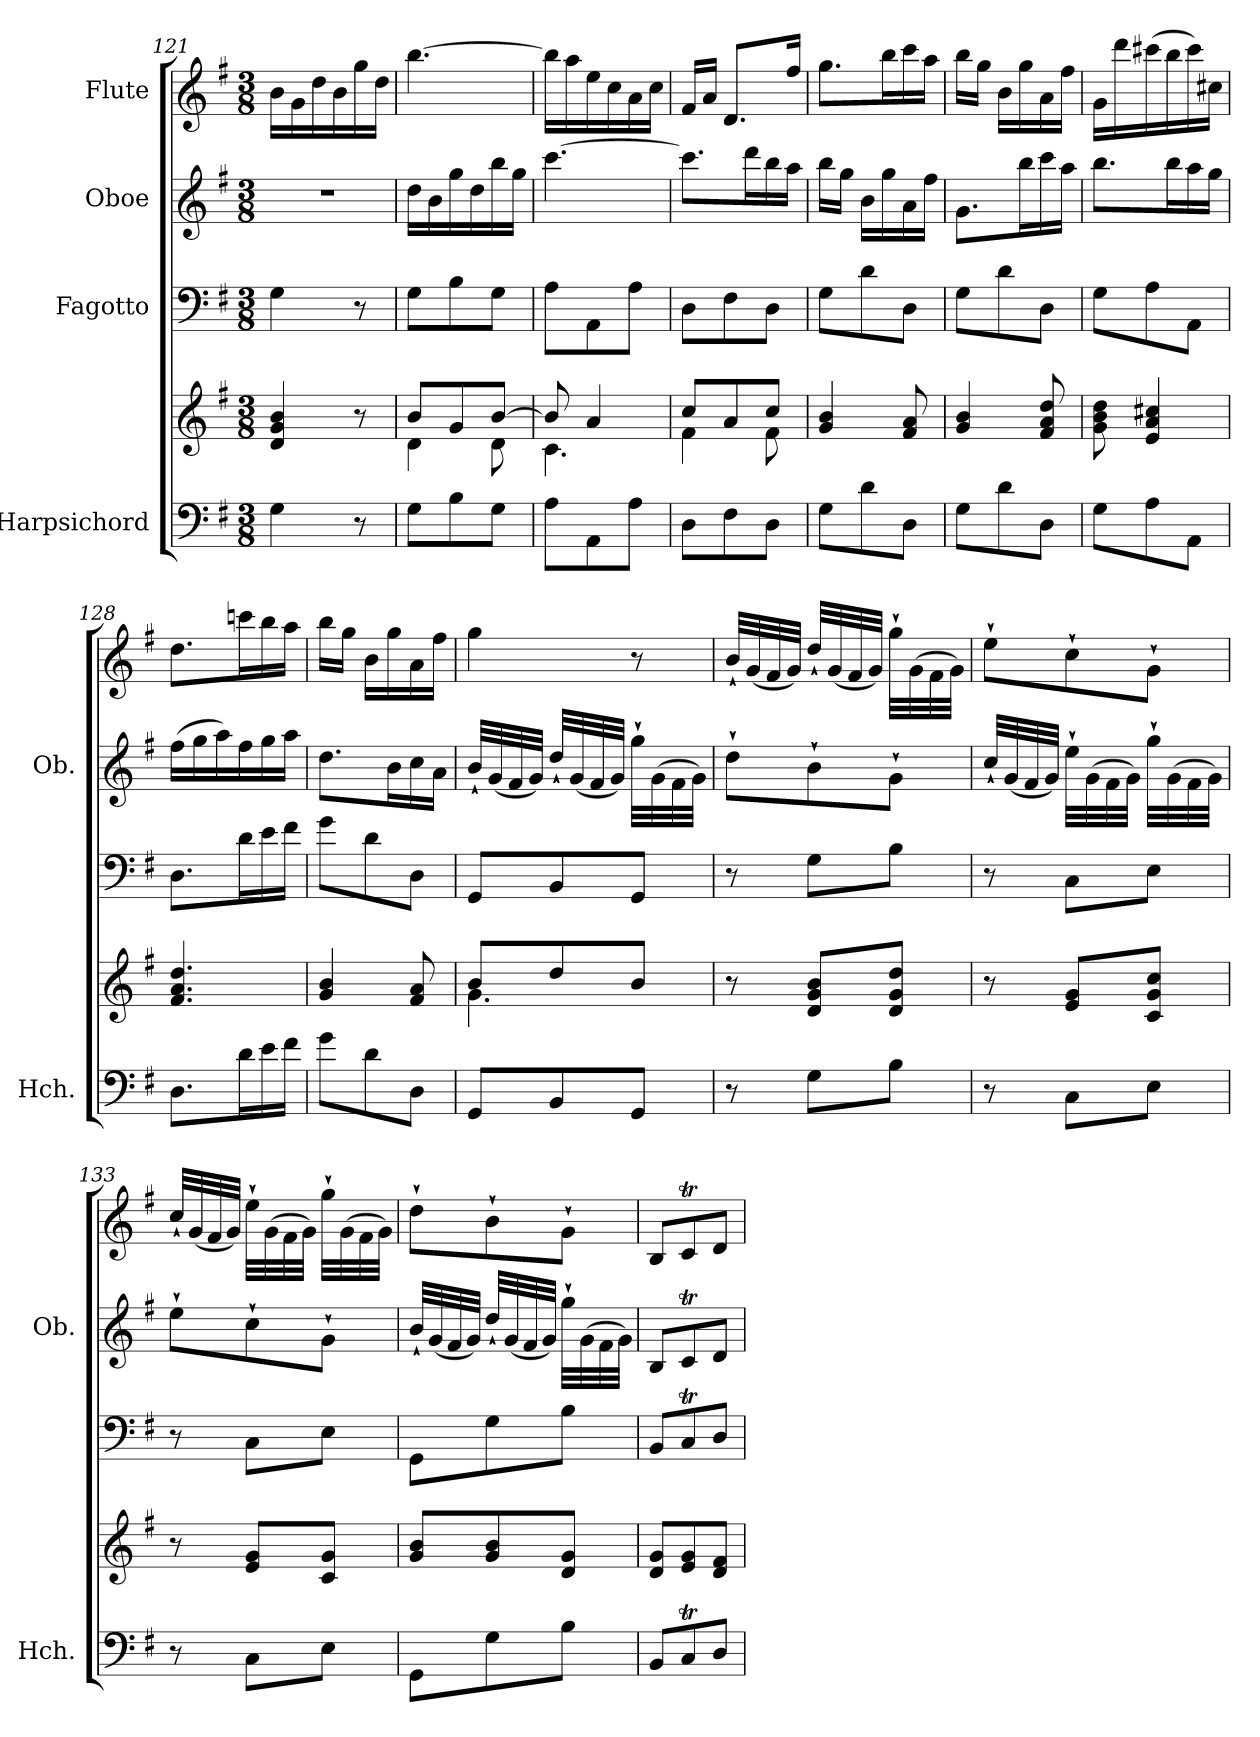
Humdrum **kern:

**kern	**kern	**kern	**kern	**kern
*part4	*part4	*part3	*part2	*part1
*staff5	*staff4	*staff3	*staff2	*staff1
*I"Harpsichord	*	*I"Fagotto	*I"Oboe	*I"Flute
*I'Hch.	*	*	*I'Ob.	*
!!LO:LB:g=z
*clefF4	*clefG2	*clefF4	*clefG2	*clefG2
*k[f#]	*k[f#]	*k[f#]	*k[f#]	*k[f#]
*M3/8	*M3/8	*M3/8	*M3/8	*M3/8
=121	=121	=121	=121	=121
4G\	4d/ 4g/ 4b/	4G\	4.r	16b\LL
.	.	.	.	16g\
.	.	.	.	16dd\
.	.	.	.	16b\
8r	8r	8r	.	16gg\
.	.	.	.	16dd\JJ
=122	=122	=122	=122	=122
*	*^	*	*	*
8G\L	8b/L	4d\	8G\L	16dd\LL	[4.bb\
.	.	.	.	16b\	.
8B\	8g/	.	8B\	16gg\	.
.	.	.	.	16dd\	.
8G\J	[8b/J	8d\	8G\J	16bb\	.
.	.	.	.	16gg\JJ	.
=123	=123	=123	=123	=123	=123
8A\L	8b/]	4.c\	8A\L	[4.ccc\	16bb\LL]
.	.	.	.	.	16aa\
8AA\	4a/	.	8AA\	.	16ee\
.	.	.	.	.	16cc\
8A\J	.	.	8A\J	.	16a\
.	.	.	.	.	16cc\JJ
=124	=124	=124	=124	=124	=124
8D\L	8cc/L	4f#\	8D\L	8.ccc\L]	16f#/LL
.	.	.	.	.	16a/JJ
8F#\	8a/	.	8F#\	.	8.d/L
.	.	.	.	16ddd\L	.
8D\J	8cc/J	8f#\	8D\J	16bb\	.
.	.	.	.	16aa\JJ	16ff#/Jk
*	*v	*v	*	*	*
=125	=125	=125	=125	=125
8G\L	4g/ 4b/	8G\L	16bb\LL	8.gg\L
.	.	.	16gg\JJ	.
8d\	.	8d\	16b\LL	.
.	.	.	16gg\	16bb\L
8D\J	8f#/ 8a/	8D\J	16a\	16ccc\
.	.	.	16ff#\JJ	16aa\JJ
=126	=126	=126	=126	=126
8G\L	4g/ 4b/	8G\L	8.g\L	16bb\LL
.	.	.	.	16gg\JJ
8d\	.	8d\	.	16b\LL
.	.	.	16bb\L	16gg\
8D\J	8f#/ 8a/ 8dd/	8D\J	16ccc\	16a\
.	.	.	16aa\JJ	16ff#\JJ
=127	=127	=127	=127	=127
8G\L	8g\ 8b\ 8dd\	8G\L	8.bb\L	16g\LL
.	.	.	.	16ddd\
8A\	4e/ 4a/ 4cc#X/	8A\	.	(16ccc#X\
.	.	.	16bb\L	16bb\
8AA\J	.	8AA\J	16aa\	16ccc#\)
.	.	.	16gg\JJ	16cc#X\JJ
=128	=128	=128	=128	=128
8.D\L	4.f#/ 4.a/ 4.dd/	8.D\L	(16ff#\LL	8.dd\L
.	.	.	16gg\	.
.	.	.	16aa\)	.
16d\L	.	16d\L	16ff#\	16cccn\L
16e\	.	16e\	16gg\	16bb\
16f#\JJ	.	16f#\JJ	16aa\JJ	16aa\JJ
=129	=129	=129	=129	=129
8g\L	4g/ 4b/	8g\L	8.dd\L	16bb\LL
.	.	.	.	16gg\JJ
8d\	.	8d\	.	16b\LL
.	.	.	16b\L	16gg\
8D\J	8f#/ 8a/	8D\J	16cc\	16a\
.	.	.	16a\JJ	16ff#\JJ
=130	=130	=130	=130	=130
*	*^	*	*	*
8GG/L	8b/L	4.g\	8GG/L	32b`/LLL	4gg\
.	.	.	.	(32g/	.
.	.	.	.	32f#/	.
.	.	.	.	32g/JJJ)	.
8BB/	8dd/	.	8BB/	32dd`/LLL	.
.	.	.	.	(32g/	.
.	.	.	.	32f#/	.
.	.	.	.	32g/JJJ)	.
8GG/J	8b/J	.	8GG/J	32gg`\LLL	8r
.	.	.	.	(32g\	.
.	.	.	.	32f#\	.
.	.	.	.	32g\JJJ)	.
*	*v	*v	*	*	*
!!LO:LB:g=z
=131	=131	=131	=131	=131
8r	8r	8r	8dd`\L	32b`/LLL
.	.	.	.	(32g/
.	.	.	.	32f#/
.	.	.	.	32g/JJJ)
8G\L	8d/ 8g/ 8b/L	8G\L	8b`\	32dd`/LLL
.	.	.	.	(32g/
.	.	.	.	32f#/
.	.	.	.	32g/JJJ)
8B\J	8d/ 8g/ 8dd/J	8B\J	8g`\J	32gg`\LLL
.	.	.	.	(32g\
.	.	.	.	32f#\
.	.	.	.	32g\JJJ)
=132	=132	=132	=132	=132
8r	8r	8r	32cc`/LLL	8ee`\L
.	.	.	(32g/	.
.	.	.	32f#/	.
.	.	.	32g/JJJ)	.
8C\L	8e/ 8g/L	8C\L	32ee`\LLL	8cc`\
.	.	.	(32g\	.
.	.	.	32f#\	.
.	.	.	32g\JJJ)	.
8E\J	8c/ 8g/ 8cc/J	8E\J	32gg`\LLL	8g`\J
.	.	.	(32g\	.
.	.	.	32f#\	.
.	.	.	32g\JJJ)	.
=133	=133	=133	=133	=133
8r	8r	8r	8ee`\L	32cc`/LLL
.	.	.	.	(32g/
.	.	.	.	32f#/
.	.	.	.	32g/JJJ)
8C\L	8e/ 8g/L	8C\L	8cc`\	32ee`\LLL
.	.	.	.	(32g\
.	.	.	.	32f#\
.	.	.	.	32g\JJJ)
8E\J	8c/ 8g/J	8E\J	8g`\J	32gg`\LLL
.	.	.	.	(32g\
.	.	.	.	32f#\
.	.	.	.	32g\JJJ)
=134	=134	=134	=134	=134
8GG\L	8g/ 8b/L	8GG\L	32b`/LLL	8dd`\L
.	.	.	(32g/	.
.	.	.	32f#/	.
.	.	.	32g/JJJ)	.
8G\	8g/ 8b/	8G\	32dd`/LLL	8b`\
.	.	.	(32g/	.
.	.	.	32f#/	.
.	.	.	32g/JJJ)	.
8B\J	8d/ 8g/J	8B\J	32gg`\LLL	8g`\J
.	.	.	(32g\	.
.	.	.	32f#\	.
.	.	.	32g\JJJ)	.
=135	=135	=135	=135	=135
8BB/L	8d/ 8g/L	8BB/L	8B/L	8B/L
8CT/	8e/ 8g/	8CT/	8cT/	8cT/
8D/J	8d/ 8f#/J	8D/J	8d/J	8d/J
=	=	=	=	=
*-	*-	*-	*-	*-
